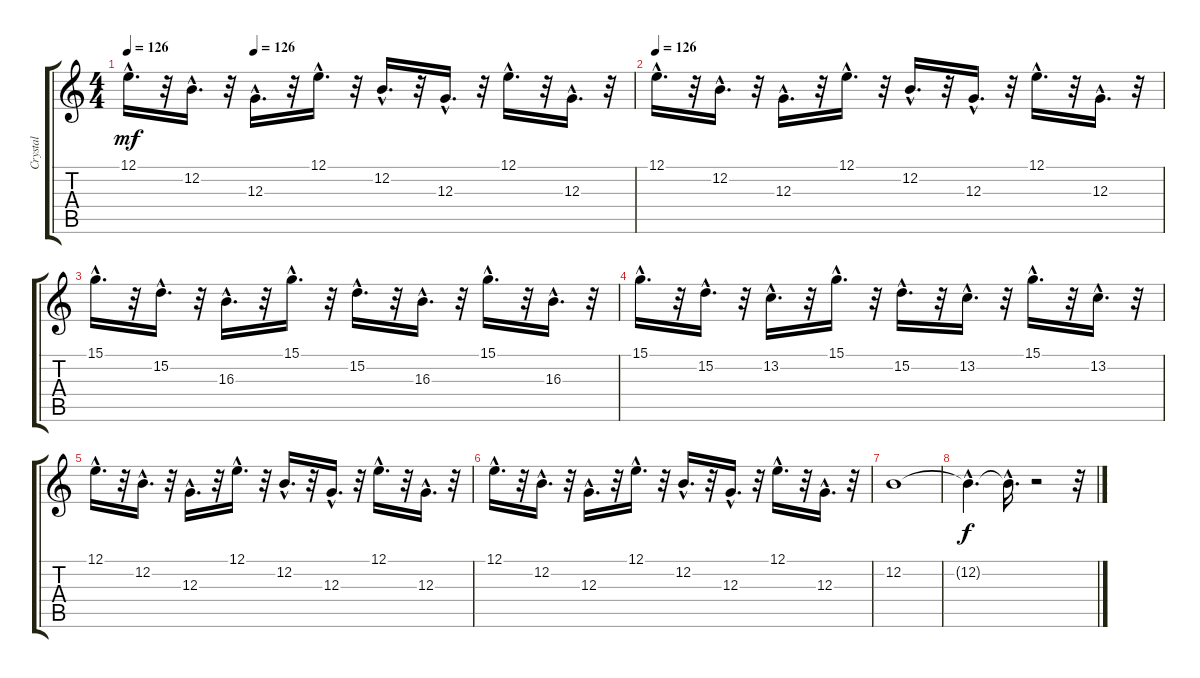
\track ("Crystal" "Crystal") {instrument fx3crystal}
\staff {score tabs}
\tuning (E4 B3 G3 D3 A2 E2) {hide}
\ts (4 4)
\tempo 126
\tempo (126 0.25)
\clef g2
\ks c
12.1{hac}.16{d dy mf} r.32 12.2{hac}.16{d} r.32 12.3{hac}.16{d} r.32 12.1{hac}.16{d} r.32 12.2{hac}.16{d} r.32 12.3{hac}.16{d} r.32 12.1{hac}.16{d} r.32 12.3{hac}.16{d} r.32 |
\tempo 126
12.1{hac}.16{d} r.32 12.2{hac}.16{d} r.32 12.3{hac}.16{d} r.32 12.1{hac}.16{d} r.32 12.2{hac}.16{d} r.32 12.3{hac}.16{d} r.32 12.1{hac}.16{d} r.32 12.3{hac}.16{d} r.32 |
15.1{hac}.16{d} r.32 15.2{hac}.16{d} r.32 16.3{hac}.16{d} r.32 15.1{hac}.16{d} r.32 15.2{hac}.16{d} r.32 16.3{hac}.16{d} r.32 15.1{hac}.16{d} r.32 16.3{hac}.16{d} r.32 |
15.1{hac}.16{d} r.32 15.2{hac}.16{d} r.32 13.2{hac}.16{d} r.32 15.1{hac}.16{d} r.32 15.2{hac}.16{d} r.32 13.2{hac}.16{d} r.32 15.1{hac}.16{d} r.32 13.2{hac}.16{d} r.32 |
12.1{hac}.16{d} r.32 12.2{hac}.16{d} r.32 12.3{hac}.16{d} r.32 12.1{hac}.16{d} r.32 12.2{hac}.16{d} r.32 12.3{hac}.16{d} r.32 12.1{hac}.16{d} r.32 12.3{hac}.16{d} r.32 |
12.1{hac}.16{d} r.32 12.2{hac}.16{d} r.32 12.3{hac}.16{d} r.32 12.1{hac}.16{d} r.32 12.2{hac}.16{d} r.32 12.3{hac}.16{d} r.32 12.1{hac}.16{d} r.32 12.3{hac}.16{d} r.32 |
12.2.1 |
12.2{hac t}.4{d dy f} 12.2{hac t}.16{d} r.2 r.32
